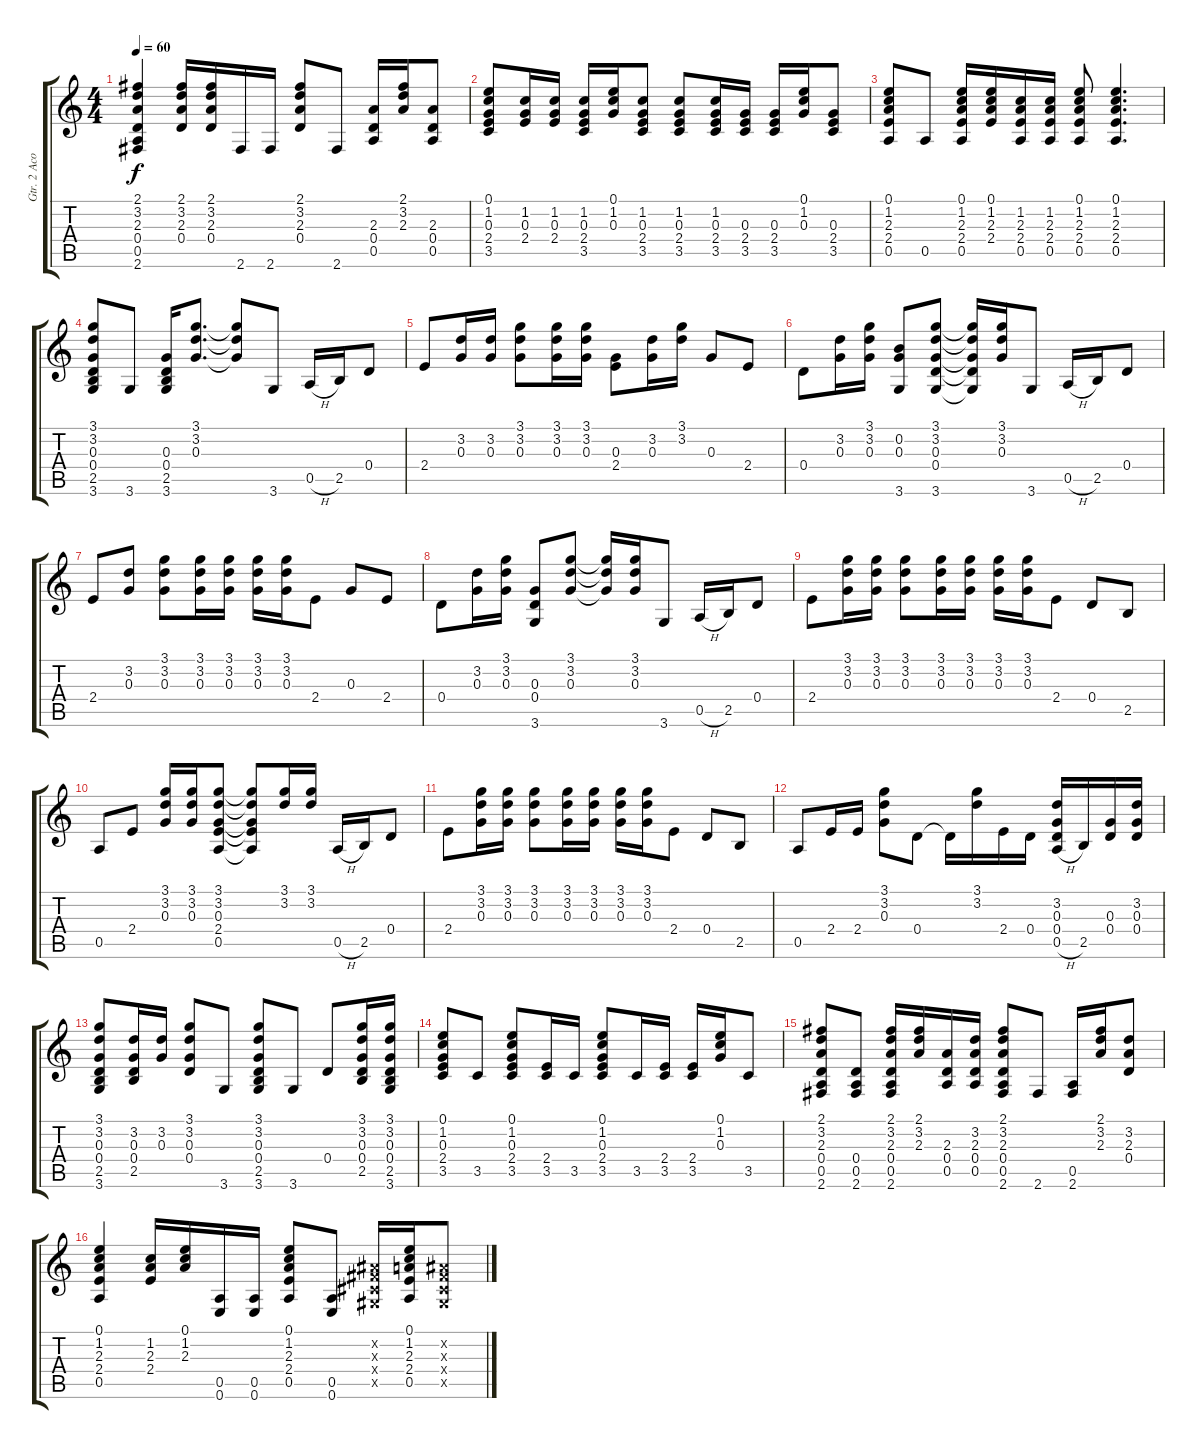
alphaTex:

\track ("Gtr. 2 Acous." "Gtr. 2 Aco") {instrument acousticguitarsteel}
\staff {score tabs}
\tuning (E4 B3 G3 D3 A2 E2) {hide}
\ts (4 4)
\tempo 60
\clef g2
\ks c
(2.1 3.2 2.3 0.4 0.5 2.6).4{dy f} (2.1 3.2 2.3 0.4).16 (2.1 3.2 2.3 0.4).16 2.6.16 2.6.16 (2.1 3.2 2.3 0.4).8 2.6.8 (2.3 0.4 0.5).16 (2.1 3.2 2.3).16 (2.3 0.4 0.5).8 |
(0.1 1.2 0.3 2.4 3.5).8 (1.2 0.3 2.4).16 (1.2 0.3 2.4).16 (1.2 0.3 2.4 3.5).16 (0.1 1.2 0.3).16 (1.2 0.3 2.4 3.5).8 (1.2 0.3 2.4 3.5).8 (1.2 0.3 2.4 3.5).16 (0.3 2.4 3.5).16 (0.3 2.4 3.5).16 (0.1 1.2 0.3).16 (0.3 2.4 3.5).8 |
(0.1 1.2 2.3 2.4 0.5).8 0.5.8 (0.1 1.2 2.3 2.4 0.5).16 (0.1 1.2 2.3 2.4).16 (1.2 2.3 2.4 0.5).16 (1.2 2.3 2.4 0.5).16 (0.1 1.2 2.3 2.4 0.5).8 (0.1 1.2 2.3 2.4 0.5).4{d} |
(3.1 3.2 0.3 0.4 2.5 3.6).8 3.6.8 (0.3 0.4 2.5 3.6).16 (3.1 3.2 0.3).8{d} (3.1{t} 3.2{t} 0.3{t}).8 3.6.8 0.5{h}.16 2.5.16 0.4.8 |
2.4.8 (3.2 0.3).16 (3.2 0.3).16 (3.1 3.2 0.3).8 (3.1 3.2 0.3).16 (3.1 3.2 0.3).16 (0.3 2.4).8 (3.2 0.3).16 (3.1 3.2).16 0.3.8 2.4.8 |
0.4.8 (3.2 0.3).16 (3.1 3.2 0.3).16 (0.2 0.3 3.6).8 (3.1 3.2 0.3 0.4 3.6).8 (3.1{t} 3.2{t} 0.3{t} 0.4{t} 3.6{t}).16 (3.1 3.2 0.3).16 3.6.8 0.5{h}.16 2.5.16 0.4.8 |
2.4.8 (3.2 0.3).8 (3.1 3.2 0.3).8 (3.1 3.2 0.3).16 (3.1 3.2 0.3).16 (3.1 3.2 0.3).16 (3.1 3.2 0.3).16 2.4.8 0.3.8 2.4.8 |
0.4.8 (3.2 0.3).16 (3.1 3.2 0.3).16 (0.3 0.4 3.6).8 (3.1 3.2 0.3).8 (3.1{t} 3.2{t} 0.3{t}).16 (3.1 3.2 0.3).16 3.6.8 0.5{h}.16 2.5.16 0.4.8 |
2.4.8 (3.1 3.2 0.3).16 (3.1 3.2 0.3).16 (3.1 3.2 0.3).8 (3.1 3.2 0.3).16 (3.1 3.2 0.3).16 (3.1 3.2 0.3).16 (3.1 3.2 0.3).16 2.4.8 0.4.8 2.5.8 |
0.5.8 2.4.8 (3.1 3.2 0.3).16 (3.1 3.2 0.3).16 (3.1 3.2 0.3 2.4 0.5).8 (3.1{t} 3.2{t} 0.3{t} 2.4{t} 0.5{t}).8 (3.1 3.2).16 (3.1 3.2).16 0.5{h}.16 2.5.16 0.4.8 |
2.4.8 (3.1 3.2 0.3).16 (3.1 3.2 0.3).16 (3.1 3.2 0.3).8 (3.1 3.2 0.3).16 (3.1 3.2 0.3).16 (3.1 3.2 0.3).16 (3.1 3.2 0.3).16 2.4.8 0.4.8 2.5.8 |
0.5.8 2.4.16 2.4.16 (3.1 3.2 0.3).8 0.4.8 0.4{t}.16 (3.1 3.2).16 2.4.16 0.4.16 (3.2 0.3 0.4 0.5{h}).16 2.5.16 (0.3 0.4).16 (3.2 0.3 0.4).16 |
(3.1 3.2 0.3 0.4 2.5 3.6).8 (3.2 0.3 0.4 2.5).16 (3.2 0.3).16 (3.1 3.2 0.3 0.4).8 3.6.8 (3.1 3.2 0.3 0.4 2.5 3.6).8 3.6.8 0.4.8 (3.1 3.2 0.3 0.4 2.5).16 (3.1 3.2 0.3 0.4 2.5 3.6).16 |
(0.1 1.2 0.3 2.4 3.5).8 3.5.8 (0.1 1.2 0.3 2.4 3.5).8 (2.4 3.5).16 3.5.16 (0.1 1.2 0.3 2.4 3.5).8 3.5.16 (2.4 3.5).16 (2.4 3.5).16 (0.1 1.2 0.3).16 3.5.8 |
(2.1 3.2 2.3 0.4 0.5 2.6).8 (0.4 0.5 2.6).8 (2.1 3.2 2.3 0.4 0.5 2.6).16 (2.1 3.2 2.3).16 (2.3 0.4 0.5).16 (3.2 2.3 0.4 0.5).16 (2.1 3.2 2.3 0.4 0.5 2.6).8 2.6.8 (0.5 2.6).16 (2.1 3.2 2.3).16 (3.2 2.3 0.4).8 |
(0.1 1.2 2.3 2.4 0.5).4 (1.2 2.3 2.4).16 (0.1 1.2 2.3).16 (0.5 0.6).16 (0.5 0.6).16 (0.1 1.2 2.3 2.4 0.5).8 (0.5 0.6).8 (-1.2{x} -1.3{x} -1.4{x} -1.5{x}).16 (0.1 1.2 2.3 2.4 0.5).16 (-1.2{x} -1.3{x} -1.4{x} -1.5{x}).8
